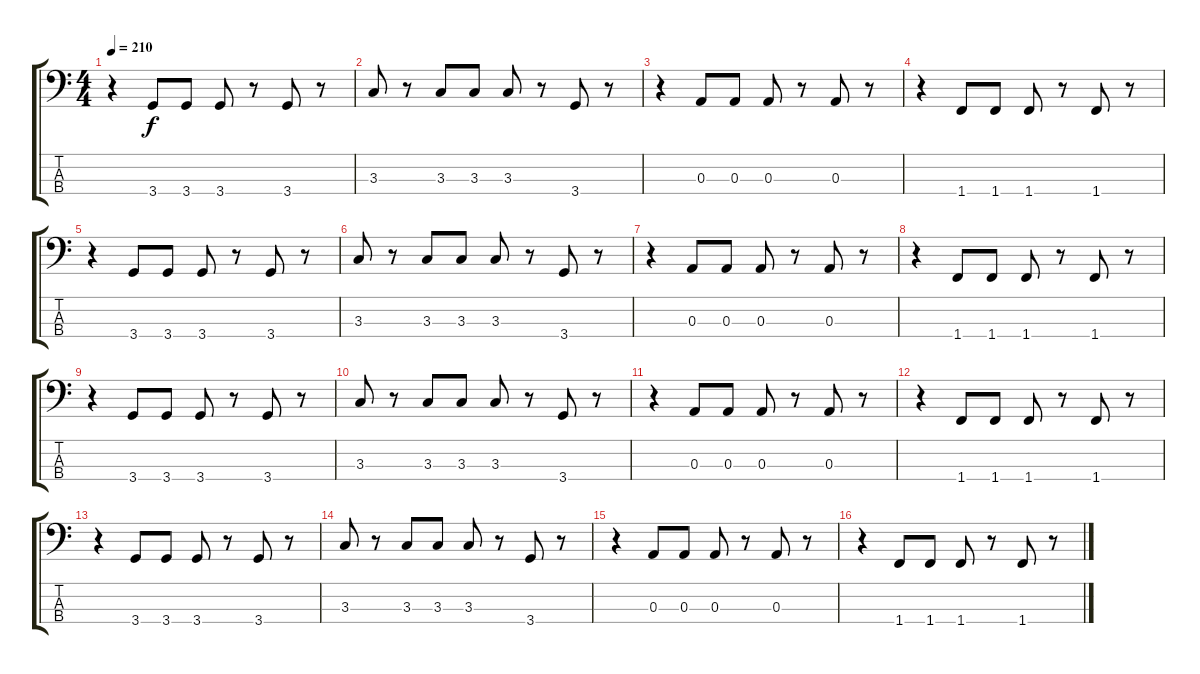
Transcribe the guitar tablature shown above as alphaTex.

\track "" {instrument electricbassfinger}
\staff {score tabs}
\tuning (G2 D2 A1 E1) {hide}
\ts (4 4)
\tempo 210
\clef f4
\ks c
r.4{dy f} 3.4.8 3.4.8 3.4.8 r.8 3.4.8 r.8 |
3.3.8 r.8 3.3.8 3.3.8 3.3.8 r.8 3.4.8 r.8 |
r.4 0.3.8 0.3.8 0.3.8 r.8 0.3.8 r.8 |
r.4 1.4.8 1.4.8 1.4.8 r.8 1.4.8 r.8 |
r.4 3.4.8 3.4.8 3.4.8 r.8 3.4.8 r.8 |
3.3.8 r.8 3.3.8 3.3.8 3.3.8 r.8 3.4.8 r.8 |
r.4 0.3.8 0.3.8 0.3.8 r.8 0.3.8 r.8 |
r.4 1.4.8 1.4.8 1.4.8 r.8 1.4.8 r.8 |
r.4 3.4.8 3.4.8 3.4.8 r.8 3.4.8 r.8 |
3.3.8 r.8 3.3.8 3.3.8 3.3.8 r.8 3.4.8 r.8 |
r.4 0.3.8 0.3.8 0.3.8 r.8 0.3.8 r.8 |
r.4 1.4.8 1.4.8 1.4.8 r.8 1.4.8 r.8 |
r.4 3.4.8 3.4.8 3.4.8 r.8 3.4.8 r.8 |
3.3.8 r.8 3.3.8 3.3.8 3.3.8 r.8 3.4.8 r.8 |
r.4 0.3.8 0.3.8 0.3.8 r.8 0.3.8 r.8 |
r.4 1.4.8 1.4.8 1.4.8 r.8 1.4.8 r.8
